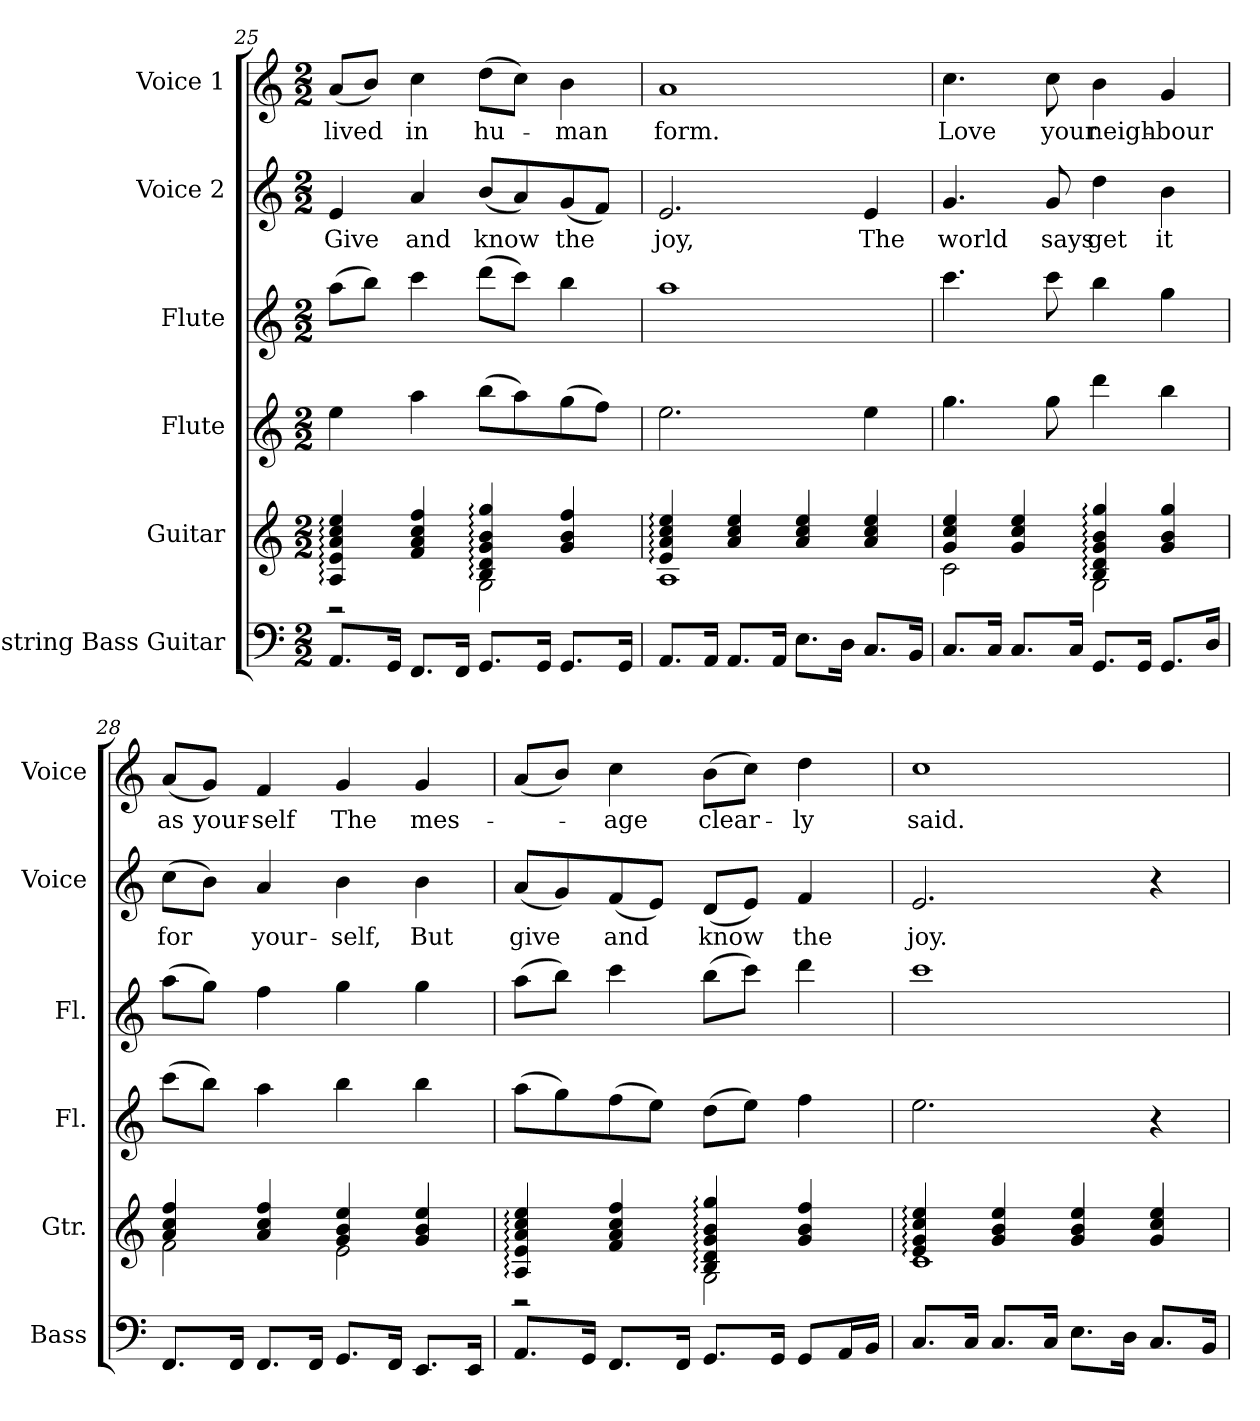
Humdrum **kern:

**kern	**kern	**kern	**kern	**kern	**text	**kern	**text
*part6	*part5	*part4	*part3	*part2	*part2	*part1	*part1
*staff6	*staff5	*staff4	*staff3	*staff2	*staff2	*staff1	*staff1
*I"4-string Bass Guitar	*I"Guitar	*I"Flute	*I"Flute	*I"Voice 2	*	*I"Voice 1	*
*I'Bass	*I'Gtr.	*I'Fl.	*I'Fl.	*I'Voice	*	*I'Voice	*
*clefF4	*clefG2	*clefG2	*clefG2	*clefG2	*	*clefG2	*
*ITrd7c12	*ITrd7c12	*	*	*	*	*	*
*k[]	*k[]	*k[]	*k[]	*k[]	*	*k[]	*
*C:	*C:	*C:	*C:	*C:	*	*C:	*
*M2/2	*M2/2	*M2/2	*M2/2	*M2/2	*	*M2/2	*
=25	=25	=25	=25	=25	=25	=25	=25
*	*^	*	*	*	*	*	*
!	!	!	!	!	!	!LO:LY:b:color=#000000	!	!
!	!	!	!	!	!	!	!	!LO:LY:b:color=#000000
8.AAAi/L	4AAi/: 4Ei: 4Ai: 4ci: 4ei:	2r	4eei\	(8aai\L	4ei/	Give	(8ai/L	lived
.	.	.	.	8bbi\J)	.	.	8bi/J)	.
16GGGi/Jk	.	.	.	.	.	.	.	.
!	!	!	!	!	!	!LO:LY:b:color=#000000	!	!
!	!	!	!	!	!	!	!	!LO:LY:b:color=#000000
8.FFFi/L	4Fi/ 4Ai 4ci 4fi	.	4aai\	4ccci\	4ai/	and	4cci\	in
16FFFi/Jk	.	.	.	.	.	.	.	.
!	!	!	!	!	!	!LO:LY:b:color=#000000	!	!
!	!	!	!	!	!	!	!	!LO:LY:b:color=#000000
8.GGGi/L	4BBi/: 4Di: 4Gi: 4Bi: 4gi:	2GGi\	(8bbi\L	(8dddi\L	(8bi/L	know	(8ddi\L	hu-
.	.	.	8aai\)	8ccci\J)	8ai/)	.	8cci\J)	.
16GGGi/Jk	.	.	.	.	.	.	.	.
!	!	!	!	!	!	!LO:LY:b:color=#000000	!	!
!	!	!	!	!	!	!	!	!LO:LY:b:color=#000000
8.GGGi/L	4Gi/ 4Bi 4fi	.	(8ggi\	4bbi\	(8gi/	the	4bi\	-man
.	.	.	8ffi\J)	.	8fi/J)	.	.	.
16GGGi/Jk	.	.	.	.	.	.	.	.
=26	=26	=26	=26	=26	=26	=26	=26	=26
!	!	!	!	!	!	!LO:LY:b:color=#000000	!	!
!	!	!	!	!	!	!	!	!LO:LY:b:color=#000000
8.AAAi/L	4Ei/: 4Ai: 4ci: 4ei:	1AAi	2.eei\	1aai	2.ei/	joy,	1ai	form.
16AAAi/Jk	.	.	.	.	.	.	.	.
8.AAAi/L	4Ai/ 4ci 4ei	.	.	.	.	.	.	.
16AAAi/Jk	.	.	.	.	.	.	.	.
8.EEi\L	4Ai/ 4ci 4ei	.	.	.	.	.	.	.
16DDi\Jk	.	.	.	.	.	.	.	.
!	!	!	!	!	!	!LO:LY:b:color=#000000	!	!
8.CCi/L	4Ai/ 4ci 4ei	.	4eei\	.	4ei/	The	.	.
16BBBi/Jk	.	.	.	.	.	.	.	.
=27	=27	=27	=27	=27	=27	=27	=27	=27
!	!	!	!	!	!	!LO:LY:b:color=#000000	!	!
!	!	!	!	!	!	!	!	!LO:LY:b:color=#000000
8.CCi/L	4Gi/ 4ci 4ei	2C:i\	4.ggi\	4.ccci\	4.gi/	world	4.cci\	Love
16CCi/Jk	.	.	.	.	.	.	.	.
8.CCi/L	4Gi/ 4ci 4ei	.	.	.	.	.	.	.
!	!	!	!	!	!	!LO:LY:b:color=#000000	!	!
!	!	!	!	!	!	!	!	!LO:LY:b:color=#000000
.	.	.	8ggi\	8ccci\	8gi/	says	8cci\	your
16CCi/Jk	.	.	.	.	.	.	.	.
!	!	!	!	!	!	!LO:LY:b:color=#000000	!	!
!	!	!	!	!	!	!	!	!LO:LY:b:color=#000000
8.GGGi/L	4BBi/: 4Di: 4Gi: 4Bi: 4gi:	2GGi\	4dddi\	4bbi\	4ddi\	get	4bi\	neigh-
16GGGi/Jk	.	.	.	.	.	.	.	.
!	!	!	!	!	!	!LO:LY:b:color=#000000	!	!
!	!	!	!	!	!	!	!	!LO:LY:b:color=#000000
8.GGGi/L	4Gi/ 4Bi 4gi	.	4bbi\	4ggi\	4bi\	it	4gi/	-bour
16DDi/Jk	.	.	.	.	.	.	.	.
!!LO:PB:g=z
=28	=28	=28	=28	=28	=28	=28	=28	=28
!	!	!	!	!	!	!LO:LY:b:color=#000000	!	!
!	!	!	!	!	!	!	!	!LO:LY:b:color=#000000
8.FFFi/L	4Ai/ 4ci 4fi	2Fi\	(8ccci\L	(8aai\L	(8cci\L	for	(8ai/L	as
!	!	!	!	!	!	!	!	!LO:LY:b:color=#000000
.	.	.	8bbi\J)	8ggi\J)	8bi\J)	.	8gi/J)	your-
16FFFi/Jk	.	.	.	.	.	.	.	.
!	!	!	!	!	!	!LO:LY:b:color=#000000	!	!
!	!	!	!	!	!	!	!	!LO:LY:b:color=#000000
8.FFFi/L	4Ai/ 4ci 4fi	.	4aai\	4ffi\	4ai/	your-	4fi/	-self
16FFFi/Jk	.	.	.	.	.	.	.	.
!	!	!	!	!	!	!LO:LY:b:color=#000000	!	!
!	!	!	!	!	!	!	!	!LO:LY:b:color=#000000
8.GGGi/L	4Gi/ 4Bi 4ei	2Ei\	4bbi\	4ggi\	4bi\	-self,	4gi/	The
16FFFi/Jk	.	.	.	.	.	.	.	.
!	!	!	!	!	!	!LO:LY:b:color=#000000	!	!
!	!	!	!	!	!	!	!	!LO:LY:b:color=#000000
8.EEEi/L	4Gi/ 4Bi 4ei	.	4bbi\	4ggi\	4bi\	But	4gi/	mes-
16EEEi/Jk	.	.	.	.	.	.	.	.
=29	=29	=29	=29	=29	=29	=29	=29	=29
!	!	!	!	!	!	!LO:LY:b:color=#000000	!	!
8.AAAi/L	4AAi/: 4Ei: 4Ai: 4ci: 4ei:	2r	(8aai\L	(8aai\L	(8ai/L	give	(8ai/L	.
.	.	.	8ggi\)	8bbi\J)	8gi/)	.	8bi/J)	.
16GGGi/Jk	.	.	.	.	.	.	.	.
!	!	!	!	!	!	!LO:LY:b:color=#000000	!	!
!	!	!	!	!	!	!	!	!LO:LY:b:color=#000000
8.FFFi/L	4Fi/ 4Ai 4ci 4fi	.	(8ffi\	4ccci\	(8fi/	and	4cci\	-age
.	.	.	8eei\J)	.	8ei/J)	.	.	.
16FFFi/Jk	.	.	.	.	.	.	.	.
!	!	!	!	!	!	!LO:LY:b:color=#000000	!	!
!	!	!	!	!	!	!	!	!LO:LY:b:color=#000000
8.GGGi/L	4BBi/: 4Di: 4Gi: 4Bi: 4gi:	2GGi\	(8ddi\L	(8bbi\L	(8di/L	know	(8bi\L	clear-
.	.	.	8eei\J)	8ccci\J)	8ei/J)	.	8cci\J)	.
16GGGi/Jk	.	.	.	.	.	.	.	.
!	!	!	!	!	!	!LO:LY:b:color=#000000	!	!
!	!	!	!	!	!	!	!	!LO:LY:b:color=#000000
8GGGi/L	4Gi/ 4Bi 4fi	.	4ffi\	4dddi\	4fi/	the	4ddi\	-ly
16AAAi/L	.	.	.	.	.	.	.	.
16BBBi/JJ	.	.	.	.	.	.	.	.
=30	=30	=30	=30	=30	=30	=30	=30	=30
!	!	!	!	!	!	!LO:LY:b:color=#000000	!	!
!	!	!	!	!	!	!	!	!LO:LY:b:color=#000000
8.CCi/L	4Ei/: 4Gi: 4ci: 4ei:	1Ci	2.eei\	1ccci	2.ei/	joy.	1cci	said.
16CCi/Jk	.	.	.	.	.	.	.	.
8.CCi/L	4Gi/ 4Bi 4ei	.	.	.	.	.	.	.
16CCi/Jk	.	.	.	.	.	.	.	.
8.EEi\L	4Gi/ 4Bi 4ei	.	.	.	.	.	.	.
16DDi\Jk	.	.	.	.	.	.	.	.
8.CCi/L	4Gi/ 4ci 4ei	.	4r	.	4r	.	.	.
16BBBi/Jk	.	.	.	.	.	.	.	.
*	*v	*v	*	*	*	*	*	*
=	=	=	=	=	=	=	=
*-	*-	*-	*-	*-	*-	*-	*-
